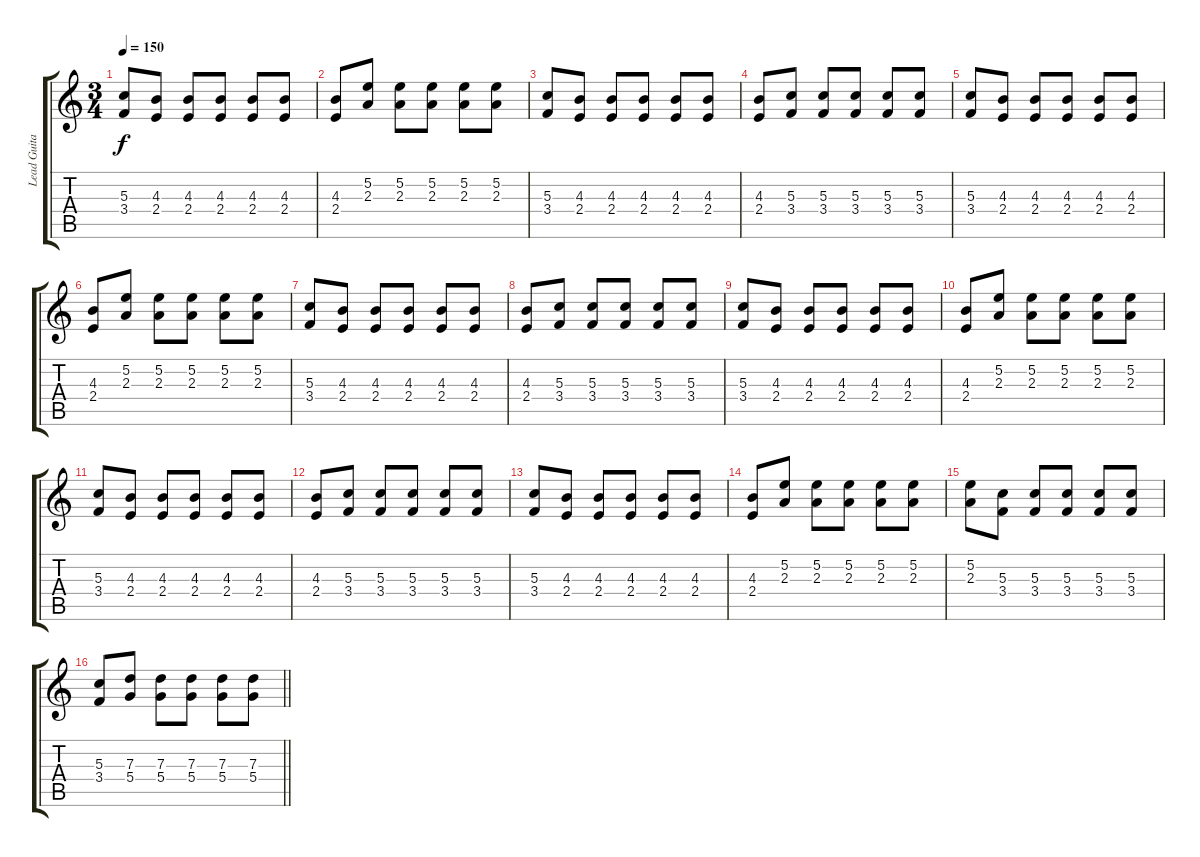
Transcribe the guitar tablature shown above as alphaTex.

\track ("Lead Guitar" "Lead Guita") {instrument distortionguitar}
\staff {score tabs}
\tuning (E4 B3 G3 D3 A2 E2) {hide}
\ts (3 4)
\tempo 150
\clef g2
\ks c
(5.3 3.4).8{dy f} (4.3 2.4).8 (4.3 2.4).8 (4.3 2.4).8 (4.3 2.4).8 (4.3 2.4).8 |
(4.3 2.4).8 (5.2 2.3).8 (5.2 2.3).8 (5.2 2.3).8 (5.2 2.3).8 (5.2 2.3).8 |
(5.3 3.4).8 (4.3 2.4).8 (4.3 2.4).8 (4.3 2.4).8 (4.3 2.4).8 (4.3 2.4).8 |
(4.3 2.4).8 (5.3 3.4).8 (5.3 3.4).8 (5.3 3.4).8 (5.3 3.4).8 (5.3 3.4).8 |
(5.3 3.4).8 (4.3 2.4).8 (4.3 2.4).8 (4.3 2.4).8 (4.3 2.4).8 (4.3 2.4).8 |
(4.3 2.4).8 (5.2 2.3).8 (5.2 2.3).8 (5.2 2.3).8 (5.2 2.3).8 (5.2 2.3).8 |
(5.3 3.4).8 (4.3 2.4).8 (4.3 2.4).8 (4.3 2.4).8 (4.3 2.4).8 (4.3 2.4).8 |
(4.3 2.4).8 (5.3 3.4).8 (5.3 3.4).8 (5.3 3.4).8 (5.3 3.4).8 (5.3 3.4).8 |
(5.3 3.4).8 (4.3 2.4).8 (4.3 2.4).8 (4.3 2.4).8 (4.3 2.4).8 (4.3 2.4).8 |
(4.3 2.4).8 (5.2 2.3).8 (5.2 2.3).8 (5.2 2.3).8 (5.2 2.3).8 (5.2 2.3).8 |
(5.3 3.4).8 (4.3 2.4).8 (4.3 2.4).8 (4.3 2.4).8 (4.3 2.4).8 (4.3 2.4).8 |
(4.3 2.4).8 (5.3 3.4).8 (5.3 3.4).8 (5.3 3.4).8 (5.3 3.4).8 (5.3 3.4).8 |
(5.3 3.4).8 (4.3 2.4).8 (4.3 2.4).8 (4.3 2.4).8 (4.3 2.4).8 (4.3 2.4).8 |
(4.3 2.4).8 (5.2 2.3).8 (5.2 2.3).8 (5.2 2.3).8 (5.2 2.3).8 (5.2 2.3).8 |
(5.2 2.3).8 (5.3 3.4).8 (5.3 3.4).8 (5.3 3.4).8 (5.3 3.4).8 (5.3 3.4).8 |
\barLineRight lightlight
(5.3 3.4).8 (7.3 5.4).8 (7.3 5.4).8 (7.3 5.4).8 (7.3 5.4).8 (7.3 5.4).8
